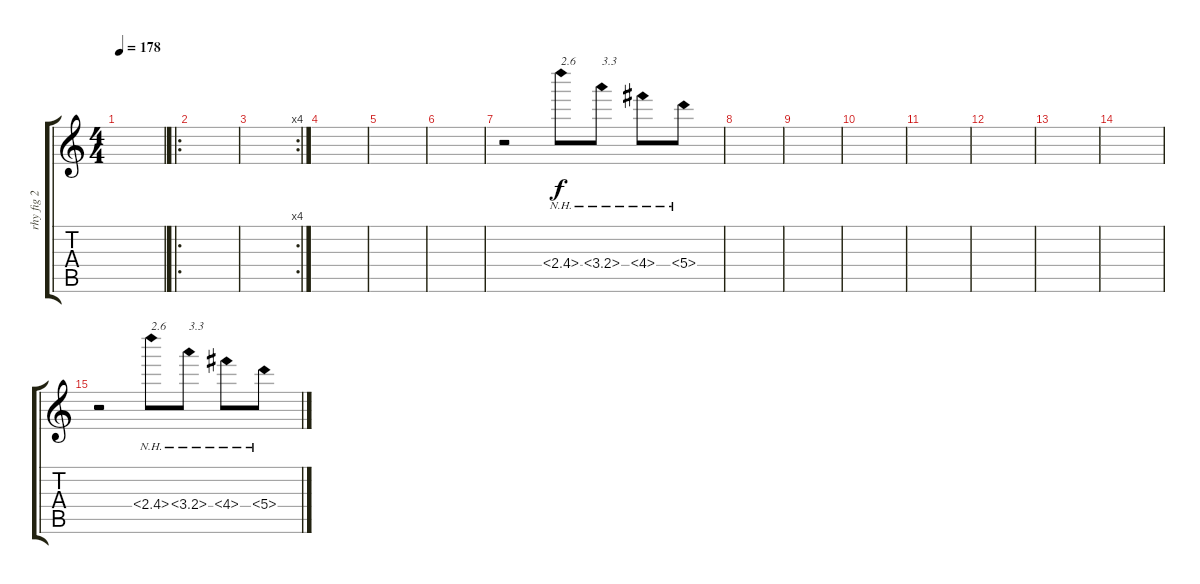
\track ("rhy fig 2" "rhy fig 2") {instrument distortionguitar}
\staff {score tabs}
\tuning (E4 B3 G3 D3 A2 E2) {hide}
\ts (4 4)
\tempo 178
\clef g2
\ks c
|
\ro
|
\rc 4
|
|
|
|
r.2 2.4{nh}.8{txt "2.6"} 3.4{nh}.8{txt "3.3"} 4.4{nh}.8 5.4{nh}.8 |
|
|
|
|
|
|
|
r.2 2.4{nh}.8{txt "2.6"} 3.4{nh}.8{txt "3.3"} 4.4{nh}.8 5.4{nh}.8
